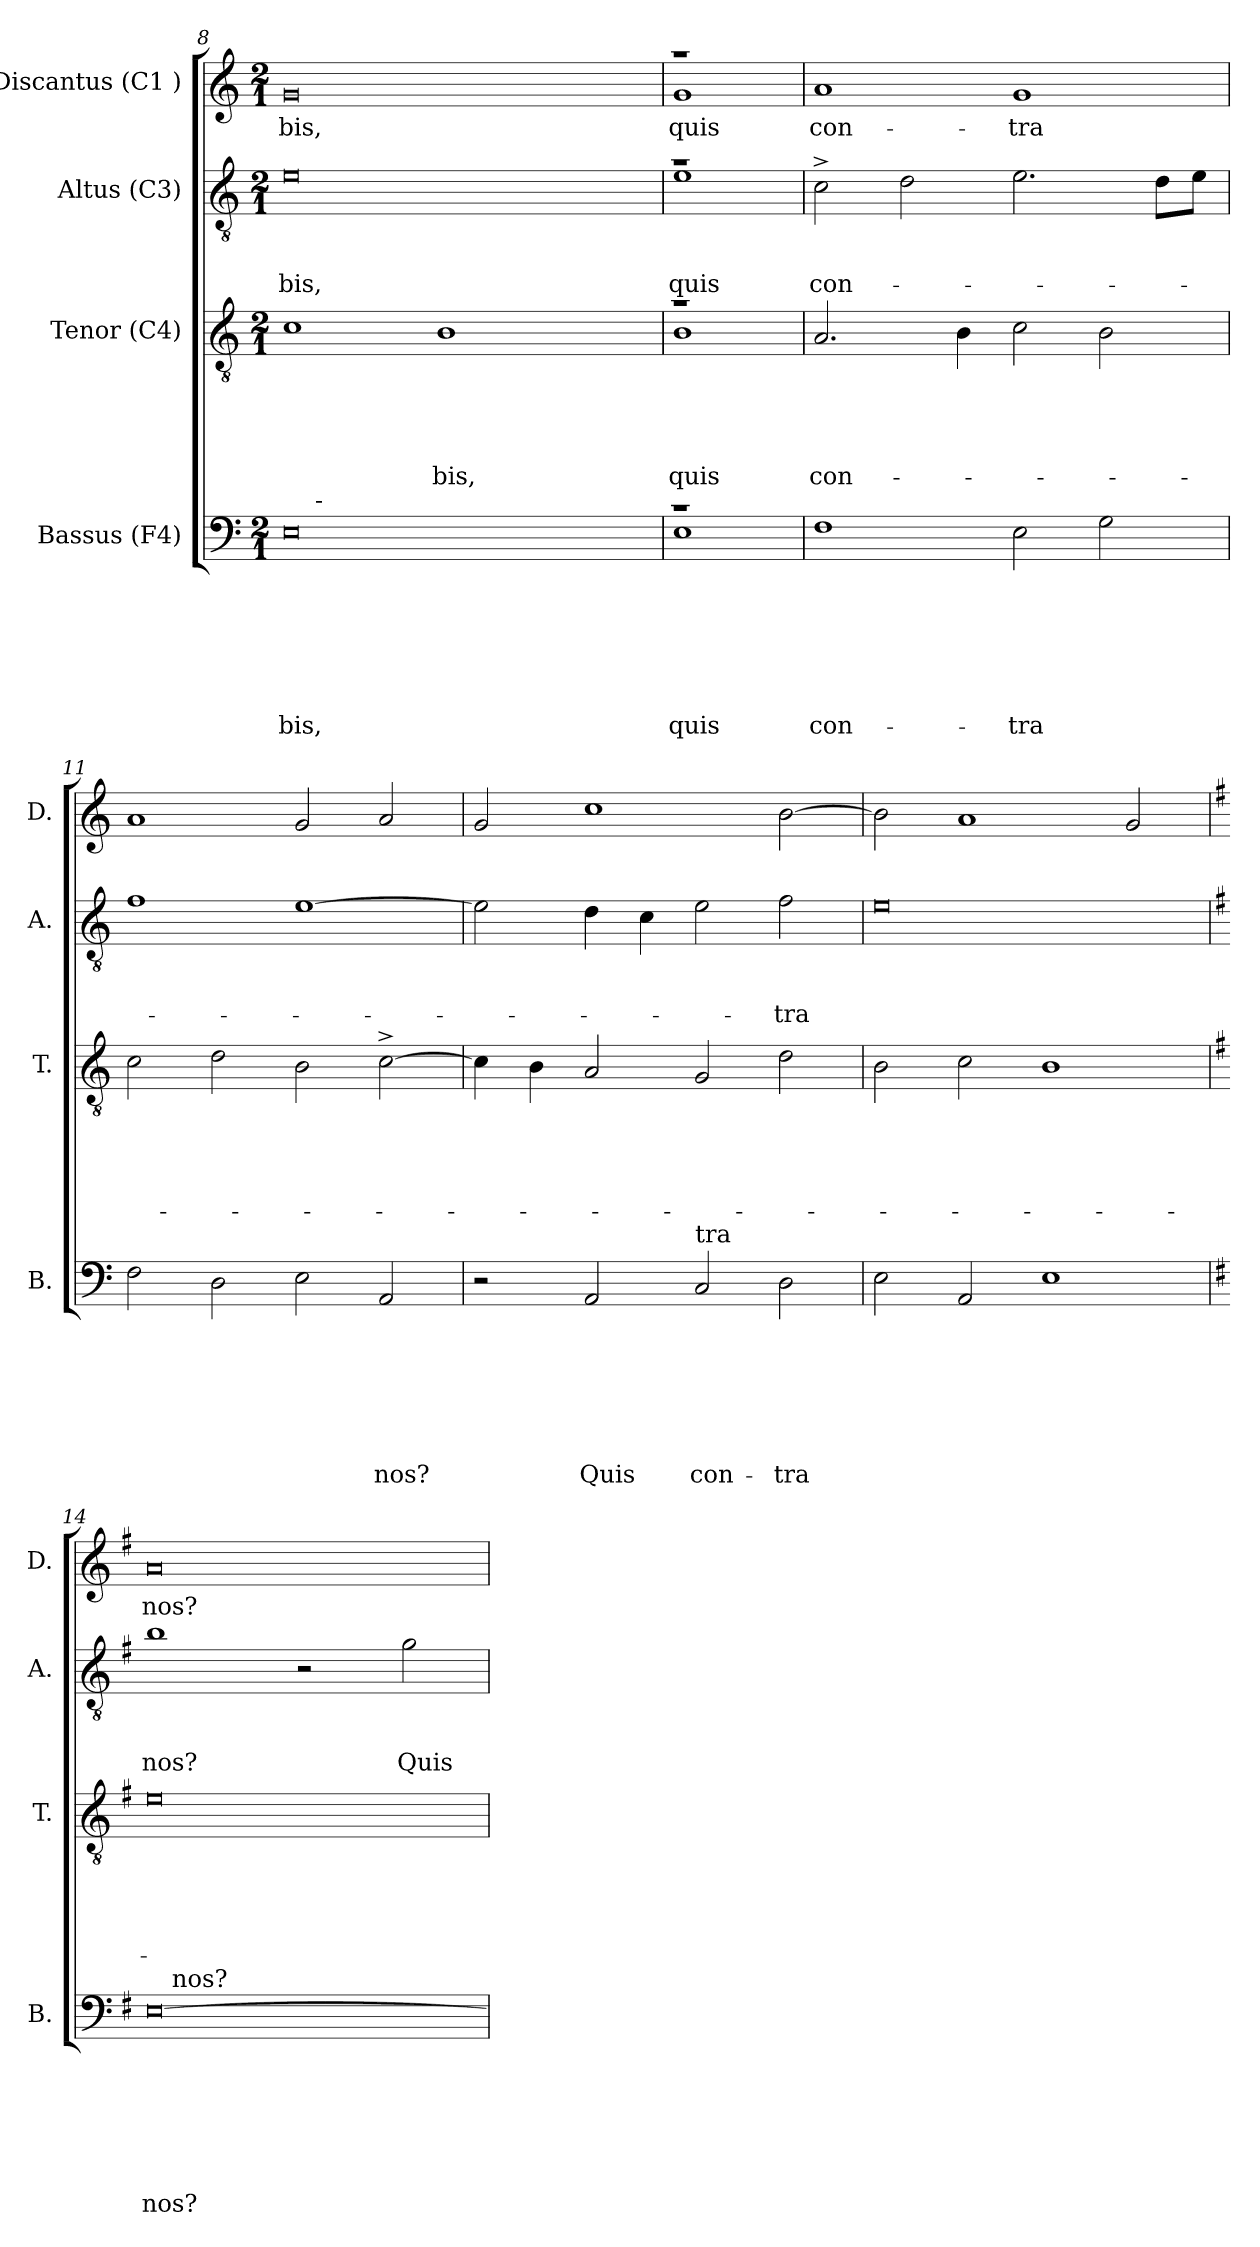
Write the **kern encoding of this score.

**kern	**text	**text	**text	**text	**text	**text	**text	**kern	**text	**text	**text	**text	**text	**kern	**text	**text	**text	**kern	**text
*part4	*part4	*part4	*part4	*part4	*part4	*part4	*part4	*part3	*part3	*part3	*part3	*part3	*part3	*part2	*part2	*part2	*part2	*part1	*part1
*staff4	*staff4	*staff4	*staff4	*staff4	*staff4	*staff4	*staff4	*staff3	*staff3	*staff3	*staff3	*staff3	*staff3	*staff2	*staff2	*staff2	*staff2	*staff1	*staff1
*I"Bassus (F4)	*	*	*	*	*	*	*	*I"Tenor (C4)	*	*	*	*	*	*I"Altus (C3)	*	*	*	*I"Discantus (C1 )	*
*I'B.	*	*	*	*	*	*	*	*I'T.	*	*	*	*	*	*I'A.	*	*	*	*I'D.	*
*clefF4	*	*	*	*	*	*	*	*clefGv2	*	*	*	*	*	*clefGv2	*	*	*	*clefG2	*
*k[]	*	*	*	*	*	*	*	*k[]	*	*	*	*	*	*k[]	*	*	*	*k[]	*
*C:	*	*	*	*	*	*	*	*C:	*	*	*	*	*	*C:	*	*	*	*C:	*
*M2/1	*	*	*	*	*	*	*	*M2/1	*	*	*	*	*	*M2/1	*	*	*	*M2/1	*
=8	=8	=8	=8	=8	=8	=8	=8	=8	=8	=8	=8	=8	=8	=8	=8	=8	=8	=8	=8
!	!	!	!	!	!	!	!LO:LY:b	!	!	!	!	!	!	!	!	!	!LO:LY:b	!	!LO:LY:b
*^	*	*	*	*	*	*	*	*	*	*	*	*	*	*	*	*	*	*	*
0E	16.ryy	.	.	.	.	.	.	-bis,	1c	.	.	.	.	.	0e	.	.	-bis,	0g	-bis,
!	!LO:TX:a:t=-	!	!	!	!	!	!	!	!	!	!	!	!	!	!	!	!	!	!	!
.	1ryy	.	.	.	.	.	.	.	.	.	.	.	.	.	.	.	.	.	.	.
!	!	!	!	!	!	!	!	!	!	!	!	!	!	!LO:LY:b	!	!	!	!	!	!
.	.	.	.	.	.	.	.	.	1B	.	.	.	.	-bis,	.	.	.	.	.	.
.	2ryy	.	.	.	.	.	.	.	.	.	.	.	.	.	.	.	.	.	.	.
.	4ryy	.	.	.	.	.	.	.	.	.	.	.	.	.	.	.	.	.	.	.
.	8ryy	.	.	.	.	.	.	.	.	.	.	.	.	.	.	.	.	.	.	.
.	32ryy	.	.	.	.	.	.	.	.	.	.	.	.	.	.	.	.	.	.	.
=9	=9	=9	=9	=9	=9	=9	=9	=9	=9	=9	=9	=9	=9	=9	=9	=9	=9	=9	=9	=9
!	!	!	!	!	!	!	!	!LO:LY:b	!	!	!	!	!	!LO:LY:b	!	!	!	!LO:LY:b	!	!LO:LY:b
*	*	*	*	*	*	*	*	*	*^	*	*	*	*	*	*^	*	*	*	*^	*
1rc	1E	.	.	.	.	.	.	quis	1ra	1B	.	.	.	.	quis	1ra	1e	.	.	quis	1raa	1g	quis
=10	=10	=10	=10	=10	=10	=10	=10	=10	=10	=10	=10	=10	=10	=10	=10	=10	=10	=10	=10	=10	=10	=10	=10
!	!	!	!	!	!	!	!	!LO:LY:b	!	!	!	!	!	!	!LO:LY:b	!	!	!	!	!LO:LY:b	!	!	!LO:LY:b
*v	*v	*	*	*	*	*	*	*	*	*	*	*	*	*	*	*v	*v	*	*	*	*v	*v	*
*	*	*	*	*	*	*	*	*v	*v	*	*	*	*	*	*	*	*	*	*	*
1F	.	.	.	.	.	.	con-	2.A/	.	.	.	.	con-	2c^>\	.	.	con-	1a	con-
.	.	.	.	.	.	.	.	.	.	.	.	.	.	2d\	.	.	.	.	.
.	.	.	.	.	.	.	.	4B\	.	.	.	.	.	.	.	.	.	.	.
!	!	!	!	!	!	!	!LO:LY:b	!	!	!	!	!	!	!	!	!	!	!	!LO:LY:b
2E\	.	.	.	.	.	.	-tra	2c\	.	.	.	.	.	2.e\	.	.	.	1g	-tra
2G\	.	.	.	.	.	.	.	2B\	.	.	.	.	.	.	.	.	.	.	.
.	.	.	.	.	.	.	.	.	.	.	.	.	.	8d\L	.	.	.	.	.
.	.	.	.	.	.	.	.	.	.	.	.	.	.	8e\J	.	.	.	.	.
=11	=11	=11	=11	=11	=11	=11	=11	=11	=11	=11	=11	=11	=11	=11	=11	=11	=11	=11	=11
2F\	.	.	.	.	.	.	.	2c\	.	.	.	.	.	1f	.	.	.	1a	.
2D\	.	.	.	.	.	.	.	2d\	.	.	.	.	.	.	.	.	.	.	.
2E\	.	.	.	.	.	.	.	2B\	.	.	.	.	.	[<1e	.	.	.	2g/	.
!	!	!	!	!	!	!	!LO:LY:b	!	!	!	!	!	!	!	!	!	!	!	!
2AA/	.	.	.	.	.	.	nos?	[<2c^>\	.	.	.	.	.	.	.	.	.	2a/	.
!!LO:LB:g=z
=12	=12	=12	=12	=12	=12	=12	=12	=12	=12	=12	=12	=12	=12	=12	=12	=12	=12	=12	=12
2r	.	.	.	.	.	.	.	4c\]	.	.	.	.	.	2e\]	.	.	.	2g/	.
.	.	.	.	.	.	.	.	4B\	.	.	.	.	.	.	.	.	.	.	.
!	!	!	!	!	!	!	!LO:LY:b	!	!	!	!	!	!	!	!	!	!	!	!
2AA/	.	.	.	.	.	.	Quis	2A/	.	.	.	.	.	4d\	.	.	.	1cc	.
.	.	.	.	.	.	.	.	.	.	.	.	.	.	4c\	.	.	.	.	.
!LO:TX:a:t=tra	!	!	!	!	!	!	!	!	!	!	!	!	!	!	!	!	!	!	!
!	!	!	!	!	!	!	!LO:LY:b	!	!	!	!	!	!	!	!	!	!	!	!
2C/	.	.	.	.	.	.	con-	2G/	.	.	.	.	.	2e\	.	.	.	.	.
!	!	!	!	!	!	!	!LO:LY:b	!	!	!	!	!	!	!	!	!	!LO:LY:b	!	!
2D\	.	.	.	.	.	.	-tra	2d\	.	.	.	.	.	2f\	.	.	-tra	[>2b\	.
=13	=13	=13	=13	=13	=13	=13	=13	=13	=13	=13	=13	=13	=13	=13	=13	=13	=13	=13	=13
2E\	.	.	.	.	.	.	.	2B\	.	.	.	.	.	0e	.	.	.	2b\]	.
2AA/	.	.	.	.	.	.	.	2c\	.	.	.	.	.	.	.	.	.	1a	.
1E	.	.	.	.	.	.	.	1B	.	.	.	.	.	.	.	.	.	.	.
.	.	.	.	.	.	.	.	.	.	.	.	.	.	.	.	.	.	2g/	.
=14	=14	=14	=14	=14	=14	=14	=14	=14	=14	=14	=14	=14	=14	=14	=14	=14	=14	=14	=14
*k[f#]	*	*	*	*	*	*	*	*k[f#]	*	*	*	*	*	*k[f#]	*	*	*	*k[f#]	*
*G:	*	*	*	*	*	*	*	*G:	*	*	*	*	*	*G:	*	*	*	*G:	*
!	!	!	!	!	!	!	!LO:LY:b	!	!	!	!	!	!	!	!	!	!LO:LY:b	!	!LO:LY:b
*^	*	*	*	*	*	*	*	*	*	*	*	*	*	*	*	*	*	*	*
[<0E	16ryy	.	.	.	.	.	.	nos?	0e	.	.	.	.	.	1b	.	.	nos?	0a	nos?
!	!LO:TX:a:t=nos?	!	!	!	!	!	!	!	!	!	!	!	!	!	!	!	!	!	!	!
.	1ryy	.	.	.	.	.	.	.	.	.	.	.	.	.	.	.	.	.	.	.
.	.	.	.	.	.	.	.	.	.	.	.	.	.	.	2r	.	.	.	.	.
.	2...ryy	.	.	.	.	.	.	.	.	.	.	.	.	.	.	.	.	.	.	.
!	!	!	!	!	!	!	!	!	!	!	!	!	!	!	!	!	!	!LO:LY:b	!	!
.	.	.	.	.	.	.	.	.	.	.	.	.	.	.	2g\	.	.	Quis	.	.
*v	*v	*	*	*	*	*	*	*	*	*	*	*	*	*	*	*	*	*	*	*
=	=	=	=	=	=	=	=	=	=	=	=	=	=	=	=	=	=	=	=
*-	*-	*-	*-	*-	*-	*-	*-	*-	*-	*-	*-	*-	*-	*-	*-	*-	*-	*-	*-
